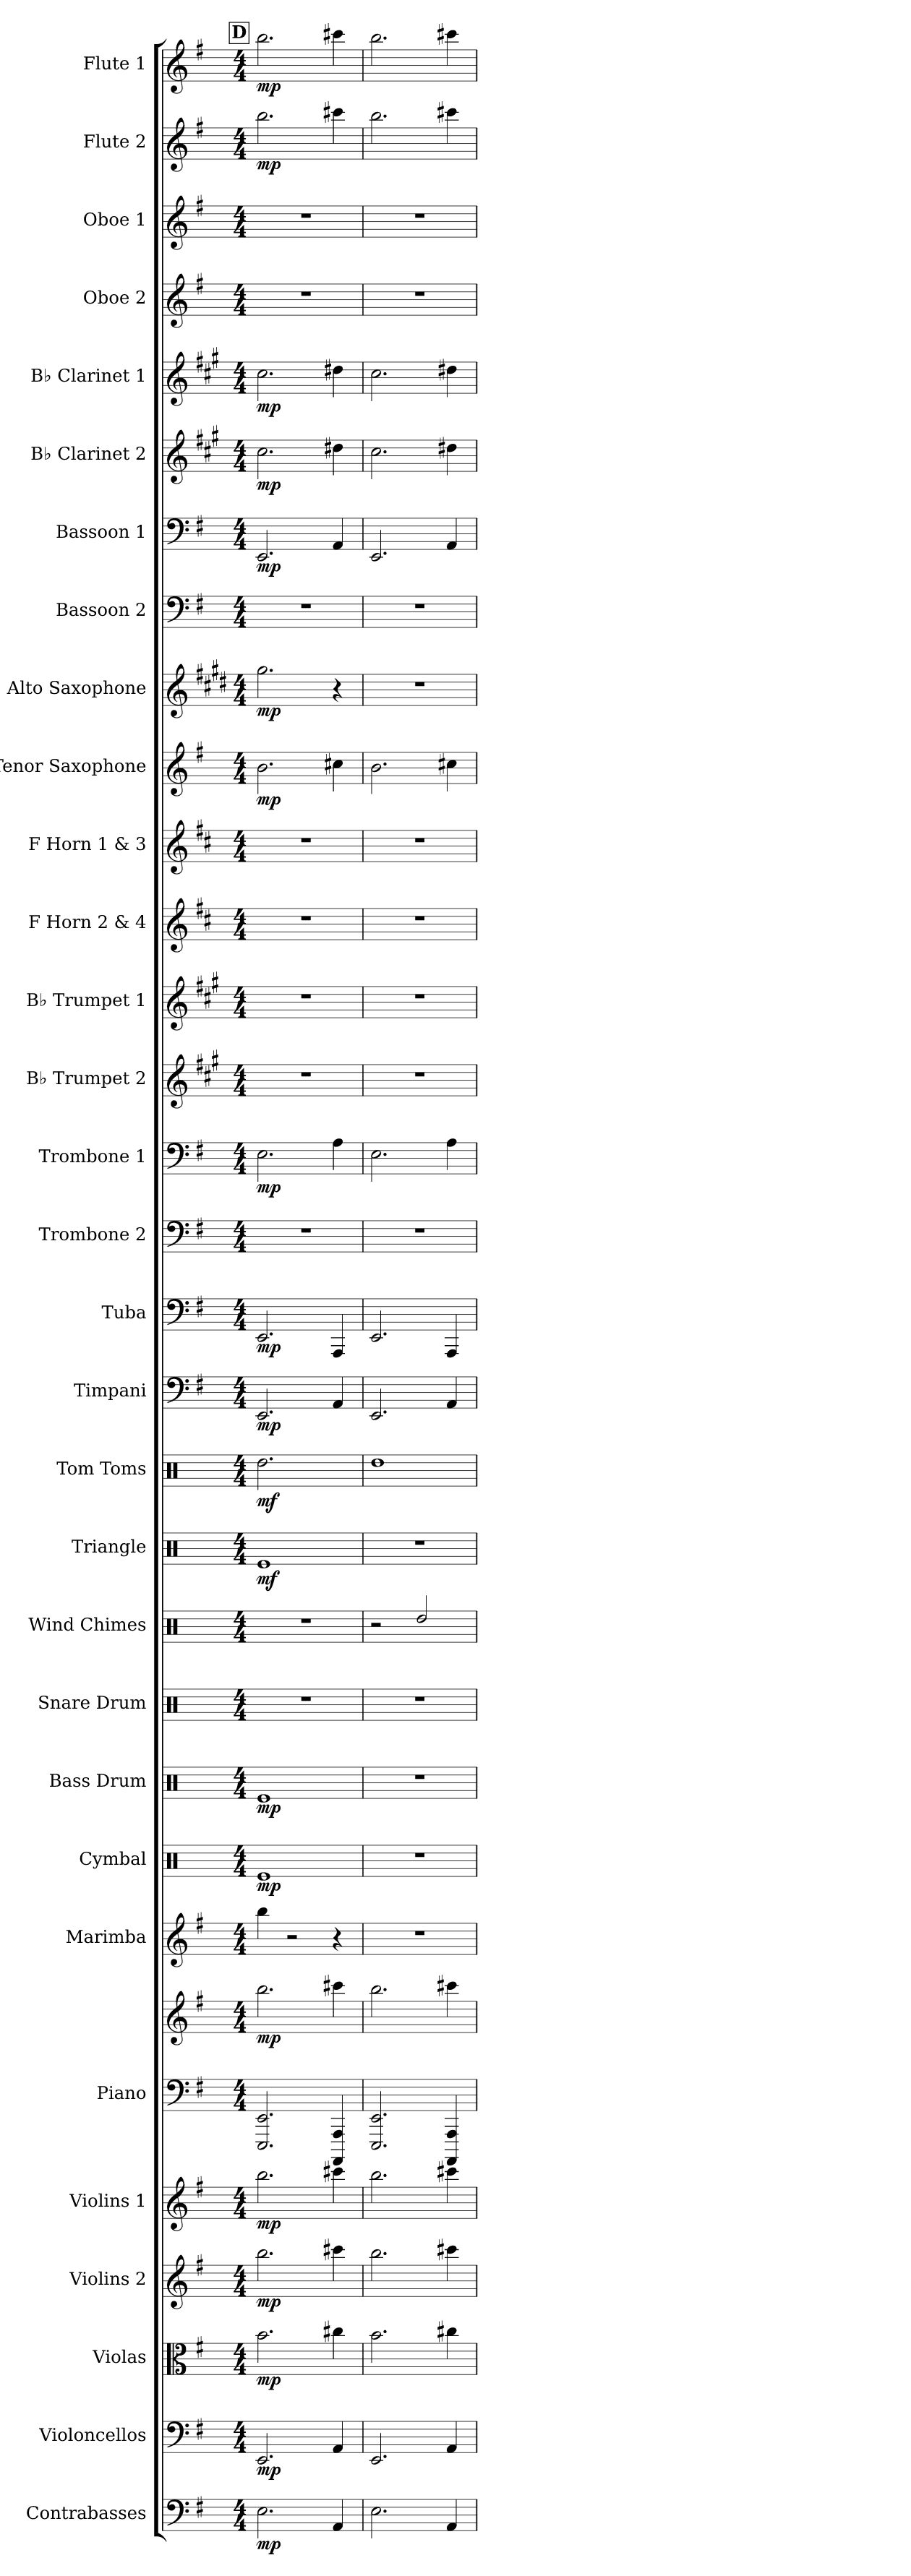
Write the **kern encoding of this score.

**kern	**dynam	**kern	**dynam	**kern	**dynam	**kern	**dynam	**kern	**dynam	**kern	**kern	**dynam	**kern	**kern	**dynam	**kern	**dynam	**kern	**kern	**kern	**dynam	**kern	**dynam	**kern	**dynam	**kern	**dynam	**kern	**kern	**dynam	**kern	**kern	**kern	**kern	**kern	**dynam	**kern	**dynam	**kern	**kern	**dynam	**kern	**dynam	**kern	**dynam	**kern	**kern	**kern	**dynam	**kern	**dynam
*part31	*part31	*part30	*part30	*part29	*part29	*part28	*part28	*part27	*part27	*part26	*part26	*part26	*part25	*part24	*part24	*part23	*part23	*part22	*part21	*part20	*part20	*part19	*part19	*part18	*part18	*part17	*part17	*part16	*part15	*part15	*part14	*part13	*part12	*part11	*part10	*part10	*part9	*part9	*part8	*part7	*part7	*part6	*part6	*part5	*part5	*part4	*part3	*part2	*part2	*part1	*part1
*staff32	*staff32	*staff31	*staff31	*staff30	*staff30	*staff29	*staff29	*staff28	*staff28	*staff27	*staff26	*staff26/27	*staff25	*staff24	*staff24	*staff23	*staff23	*staff22	*staff21	*staff20	*staff20	*staff19	*staff19	*staff18	*staff18	*staff17	*staff17	*staff16	*staff15	*staff15	*staff14	*staff13	*staff12	*staff11	*staff10	*staff10	*staff9	*staff9	*staff8	*staff7	*staff7	*staff6	*staff6	*staff5	*staff5	*staff4	*staff3	*staff2	*staff2	*staff1	*staff1
*I"Contrabasses	*	*I"Violoncellos	*	*I"Violas	*	*I"Violins 2	*	*I"Violins 1	*	*I"Piano	*	*	*I"Marimba	*I"Cymbal	*	*I"Bass Drum	*	*I"Snare Drum	*I"Wind Chimes	*I"Triangle	*	*I"Tom Toms	*	*I"Timpani	*	*I"Tuba	*	*I"Trombone 2	*I"Trombone 1	*	*I"B♭ Trumpet 2	*I"B♭ Trumpet 1	*I"F Horn 2 &amp; 4	*I"F Horn 1 &amp; 3	*I"Tenor Saxophone	*	*I"Alto Saxophone	*	*I"Bassoon 2	*I"Bassoon 1	*	*I"B♭ Clarinet 2	*	*I"B♭ Clarinet 1	*	*I"Oboe 2	*I"Oboe 1	*I"Flute 2	*	*I"Flute 1	*
*I'Cbs.	*	*I'Vcs.	*	*I'Vlas.	*	*I'Vlns. 2	*	*I'Vlns. 1	*	*I'Pno.	*	*	*I'Mrm.	*I'Cym.	*	*I'B. Dr.	*	*I'Sn. Dr.	*I'Wd. Ch.	*I'Trgl.	*	*I'Toms	*	*I'Timp.	*	*I'Tba.	*	*I'Tbn. 2	*I'Tbn. 1	*	*I'B♭ Tpt. 2	*I'B♭ Tpt. 1	*I'F Hn. 2 4	*I'F Hn. 1 3	*I'T. Sax.	*	*I'A. Sax.	*	*I'Bsn. 2	*I'Bsn. 1	*	*I'B♭ Cl. 2	*	*I'B♭ Cl. 1	*	*I'Ob. 2	*I'Ob. 1	*I'Fl. 2	*	*I'Fl. 1	*
*clefF4	*	*clefF4	*	*clefC3	*	*clefG2	*	*clefG2	*	*clefF4	*clefG2	*	*clefG2	*clefX	*	*clefX	*	*clefX	*clefX	*clefX	*	*clefX	*	*clefF4	*	*clefF4	*	*clefF4	*clefF4	*	*clefG2	*clefG2	*clefG2	*clefG2	*clefG2	*	*clefG2	*	*clefF4	*clefF4	*	*clefG2	*	*clefG2	*	*clefG2	*clefG2	*clefG2	*	*clefG2	*
*ITrd7c12	*	*	*	*	*	*	*	*	*	*	*	*	*	*	*	*	*	*	*	*	*	*	*	*	*	*	*	*	*	*	*ITrd1c2	*ITrd1c2	*ITrd4c7	*ITrd4c7	*ITrd8c14	*	*ITrd5c9	*	*	*	*	*ITrd1c2	*	*ITrd1c2	*	*	*	*	*	*	*
*k[f#]	*	*k[f#]	*	*k[f#]	*	*k[f#]	*	*k[f#]	*	*k[f#]	*k[f#]	*	*k[f#]	*k[]	*	*k[]	*	*k[]	*k[]	*k[]	*	*k[]	*	*k[f#]	*	*k[f#]	*	*k[f#]	*k[f#]	*	*k[f#]	*k[f#]	*k[f#]	*k[f#]	*k[f#]	*	*k[f#]	*	*k[f#]	*k[f#]	*	*k[f#]	*	*k[f#]	*	*k[f#]	*k[f#]	*k[f#]	*	*k[f#]	*
*M4/4	*	*M4/4	*	*M4/4	*	*M4/4	*	*M4/4	*	*M4/4	*M4/4	*	*M4/4	*M4/4	*	*M4/4	*	*M4/4	*M4/4	*M4/4	*	*M4/4	*	*M4/4	*	*M4/4	*	*M4/4	*M4/4	*	*M4/4	*M4/4	*M4/4	*M4/4	*M4/4	*	*M4/4	*	*M4/4	*M4/4	*	*M4/4	*	*M4/4	*	*M4/4	*M4/4	*M4/4	*	*M4/4	*
*MM62	*	*MM62	*	*MM62	*	*MM62	*	*MM62	*	*MM62	*MM62	*	*MM62	*MM62	*	*MM62	*	*MM62	*MM62	*MM62	*	*MM62	*	*MM62	*	*MM62	*	*MM62	*MM62	*	*MM62	*MM62	*MM62	*MM62	*MM62	*	*MM62	*	*MM62	*MM62	*	*MM62	*	*MM62	*	*MM62	*MM62	*MM62	*	*MM62	*
!!LO:REH:place=s1:a:B:fs=14:t=D
=35	=35	=35	=35	=35	=35	=35	=35	=35	=35	=35	=35	=35	=35	=35	=35	=35	=35	=35	=35	=35	=35	=35	=35	=35	=35	=35	=35	=35	=35	=35	=35	=35	=35	=35	=35	=35	=35	=35	=35	=35	=35	=35	=35	=35	=35	=35	=35	=35	=35	=35	=35
!	!LO:DY:b	!	!LO:DY:b	!	!LO:DY:b	!	!LO:DY:b	!	!LO:DY:b	!	!	!LO:DY:b	!	!	!LO:DY:b	!	!LO:DY:b	!	!	!	!LO:DY:b	!	!LO:DY:b	!	!LO:DY:b	!	!LO:DY:b	!	!	!LO:DY:b	!	!	!	!	!	!LO:DY:b	!	!LO:DY:b	!	!	!LO:DY:b	!	!LO:DY:b	!	!LO:DY:b	!	!	!	!LO:DY:b	!	!LO:DY:b
2.EE\	mp	2.EE/	mp	2.b\	mp	2.bb\	mp	2.bb\	mp	2.EEE/ 2.EE/	2.bb\	mp	4bb\	1Re	mp	1Re	mp	1r	1r	1Re	mf	2.Rdd\	mf	2.EE/	mp	2.EE/	mp	1r	2.E\	mp	1r	1r	1r	1r	2.B\	mp	2.b\	mp	1r	2.EE/	mp	2.b\	mp	2.b\	mp	1r	1r	2.bb\	mp	2.bb\	mp
.	.	.	.	.	.	.	.	.	.	.	.	.	2r	.	.	.	.	.	.	.	.	.	.	.	.	.	.	.	.	.	.	.	.	.	.	.	.	.	.	.	.	.	.	.	.	.	.	.	.	.	.
4AAA/	.	4AA/	.	4cc#X\	.	4ccc#X\	.	4ccc#X\	.	4AAAA/ 4AAA/	4ccc#X\	.	4r	.	.	.	.	.	.	.	.	4R^\	.	4AA/	.	4AAA/	.	.	4A\	.	.	.	.	.	4c#X\	.	4r	.	.	4AA/	.	4cc#X\	.	4cc#X\	.	.	.	4ccc#X\	.	4ccc#X\	.
=36	=36	=36	=36	=36	=36	=36	=36	=36	=36	=36	=36	=36	=36	=36	=36	=36	=36	=36	=36	=36	=36	=36	=36	=36	=36	=36	=36	=36	=36	=36	=36	=36	=36	=36	=36	=36	=36	=36	=36	=36	=36	=36	=36	=36	=36	=36	=36	=36	=36	=36	=36
2.EE\	.	2.EE/	.	2.b\	.	2.bb\	.	2.bb\	.	2.EEE/ 2.EE/	2.bb\	.	1r	1r	.	1r	.	1r	2r	1r	.	1Rdd	.	2.EE/	.	2.EE/	.	1r	2.E\	.	1r	1r	1r	1r	2.B\	.	1r	.	1r	2.EE/	.	2.b\	.	2.b\	.	1r	1r	2.bb\	.	2.bb\	.
.	.	.	.	.	.	.	.	.	.	.	.	.	.	.	.	.	.	.	2Rdd/	.	.	.	.	.	.	.	.	.	.	.	.	.	.	.	.	.	.	.	.	.	.	.	.	.	.	.	.	.	.	.	.
4AAA/	.	4AA/	.	4cc#X\	.	4ccc#X\	.	4ccc#X\	.	4AAAA/ 4AAA/	4ccc#X\	.	.	.	.	.	.	.	.	.	.	.	.	4AA/	.	4AAA/	.	.	4A\	.	.	.	.	.	4c#X\	.	.	.	.	4AA/	.	4cc#X\	.	4cc#X\	.	.	.	4ccc#X\	.	4ccc#X\	.
=	=	=	=	=	=	=	=	=	=	=	=	=	=	=	=	=	=	=	=	=	=	=	=	=	=	=	=	=	=	=	=	=	=	=	=	=	=	=	=	=	=	=	=	=	=	=	=	=	=	=	=
*-	*-	*-	*-	*-	*-	*-	*-	*-	*-	*-	*-	*-	*-	*-	*-	*-	*-	*-	*-	*-	*-	*-	*-	*-	*-	*-	*-	*-	*-	*-	*-	*-	*-	*-	*-	*-	*-	*-	*-	*-	*-	*-	*-	*-	*-	*-	*-	*-	*-	*-	*-
